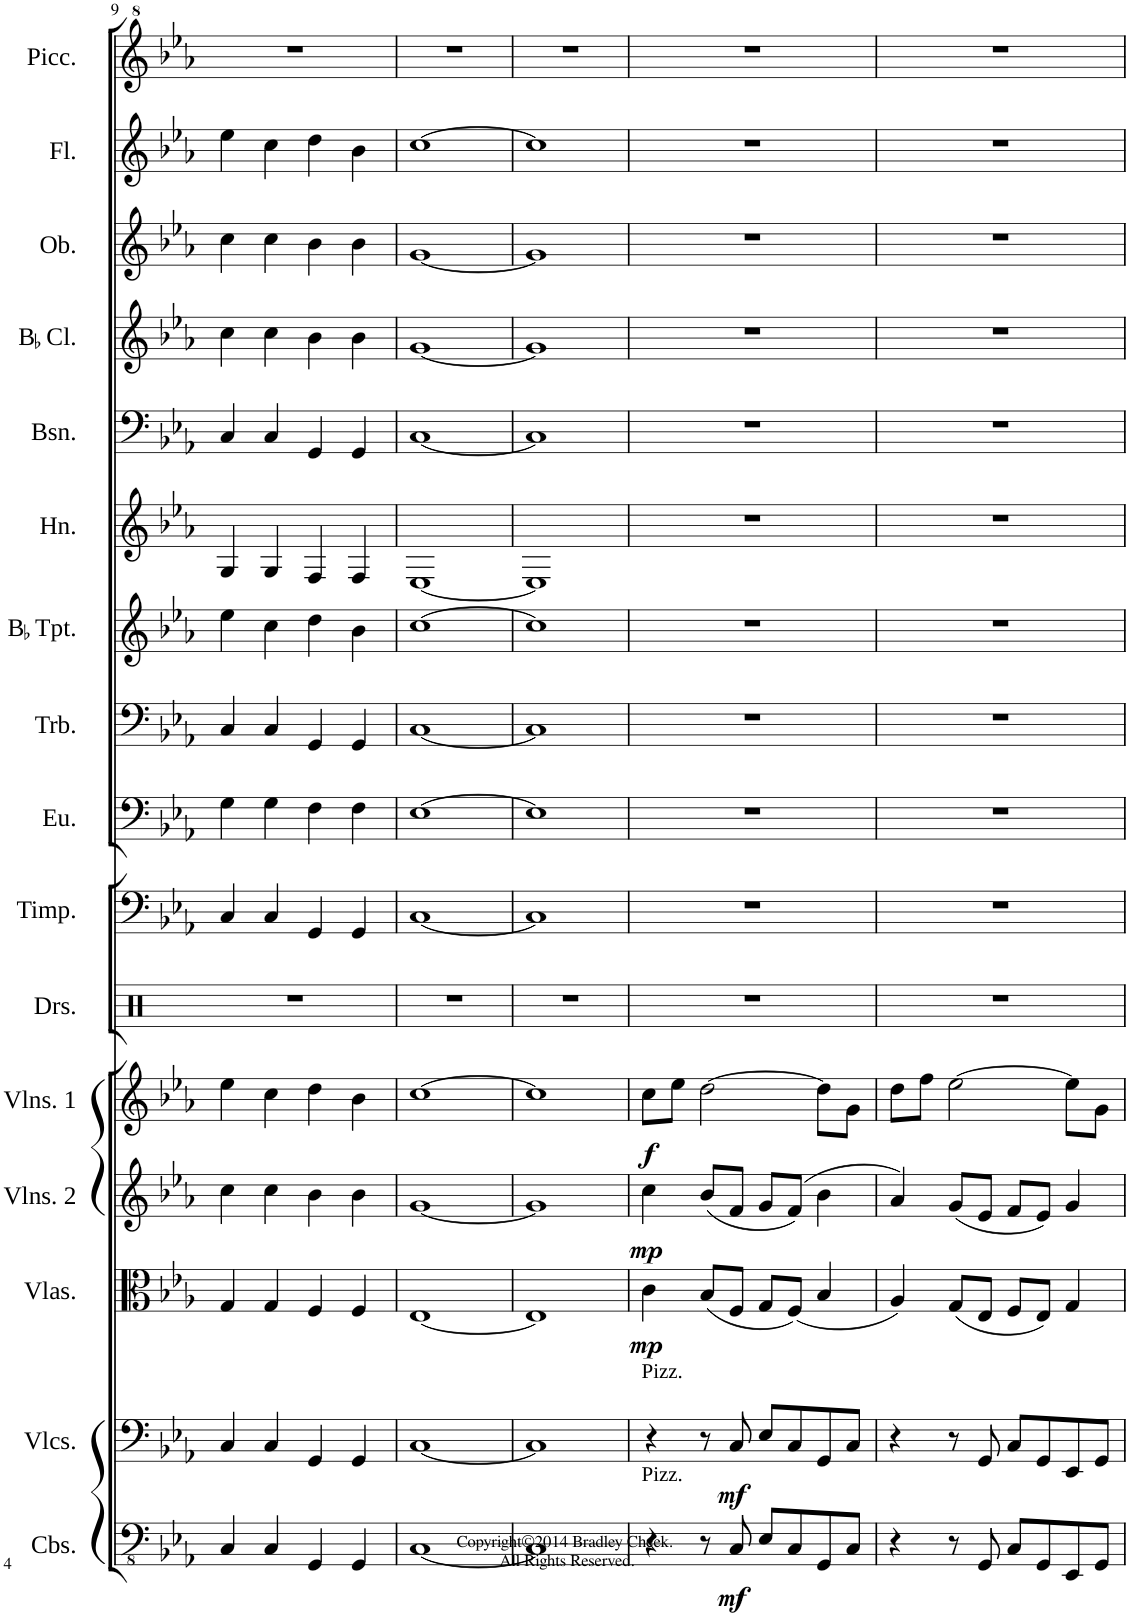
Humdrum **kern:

**kern	**dynam	**kern	**dynam	**kern	**dynam	**kern	**dynam	**kern	**dynam	**kern	**kern	**kern	**kern	**kern	**kern	**kern	**kern	**kern	**kern	**kern
*part16	*part16	*part15	*part15	*part14	*part14	*part13	*part13	*part12	*part12	*part11	*part10	*part9	*part8	*part7	*part6	*part5	*part4	*part3	*part2	*part1
*staff16	*staff16	*staff15	*staff15	*staff14	*staff14	*staff13	*staff13	*staff12	*staff12	*staff11	*staff10	*staff9	*staff8	*staff7	*staff6	*staff5	*staff4	*staff3	*staff2	*staff1
*I"Contrabasses	*	*I"Violoncellos	*	*I"Violas	*	*I"Violins 2	*	*I"Violins 1	*	*I"Drumset	*I"Timpani	*I"Euphonium	*I"Trombone	*I"BaccidentalFlat Trumpet	*I"Horn	*I"Bassoon	*I"BaccidentalFlat Clarinet	*I"Oboe	*I"Flute	*I"Piccolo
*I'Cbs.	*	*I'Vlcs.	*	*I'Vlas.	*	*I'Vlns. 2	*	*I'Vlns. 1	*	*I'Drs.	*I'Timp.	*I'Eu.	*I'Trb.	*I'BaccidentalFlat Tpt.	*I'Hn.	*I'Bsn.	*I'BaccidentalFlat Cl.	*I'Ob.	*I'Fl.	*I'Picc.
!!LO:PB:g=z
*clefFv4	*	*clefF4	*	*clefC3	*	*clefG2	*	*clefG2	*	*clefX	*clefF4	*clefF4	*clefF4	*clefG2	*clefG2	*clefF4	*clefG2	*clefG2	*clefG2	*clefG^2
*	*	*	*	*	*	*	*	*	*	*	*	*	*	*ITrd1c2	*ITrd4c7	*	*ITrd1c2	*	*	*ITrd-7c-12
*k[b-e-a-]	*	*k[b-e-a-]	*	*k[b-e-a-]	*	*k[b-e-a-]	*	*k[b-e-a-]	*	*k[]	*k[b-e-a-]	*k[b-e-a-]	*k[b-e-a-]	*k[b-e-a-]	*k[b-e-a-]	*k[b-e-a-]	*k[b-e-a-]	*k[b-e-a-]	*k[b-e-a-]	*k[b-e-a-]
*M4/4	*	*M4/4	*	*M4/4	*	*M4/4	*	*M4/4	*	*M4/4	*M4/4	*M4/4	*M4/4	*M4/4	*M4/4	*M4/4	*M4/4	*M4/4	*M4/4	*M4/4
=9	=9	=9	=9	=9	=9	=9	=9	=9	=9	=9	=9	=9	=9	=9	=9	=9	=9	=9	=9	=9
4CC/	.	4C/	.	4G/	.	4cc\	.	4ee-\	.	1r	4C/	4G\	4C/	4ee-\	4G/	4C/	4cc\	4cc\	4ee-\	1r
4CC/	.	4C/	.	4G/	.	4cc\	.	4cc\	.	.	4C/	4G\	4C/	4cc\	4G/	4C/	4cc\	4cc\	4cc\	.
4GGG/	.	4GG/	.	4F/	.	4b-\	.	4dd\	.	.	4GG/	4F\	4GG/	4dd\	4F/	4GG/	4b-\	4b-\	4dd\	.
4GGG/	.	4GG/	.	4F/	.	4b-\	.	4b-\	.	.	4GG/	4F\	4GG/	4b-\	4F/	4GG/	4b-\	4b-\	4b-\	.
=10	=10	=10	=10	=10	=10	=10	=10	=10	=10	=10	=10	=10	=10	=10	=10	=10	=10	=10	=10	=10
[1CC	.	[1C	.	[1E-	.	[1g	.	[1cc	.	1r	[1C	[1E-	[1C	[1cc	[1E-	[1C	[1g	[1g	[1cc	1r
=11	=11	=11	=11	=11	=11	=11	=11	=11	=11	=11	=11	=11	=11	=11	=11	=11	=11	=11	=11	=11
1CC]	.	1C]	.	1E-]	.	1g]	.	1cc]	.	1r	1C]	1E-]	1C]	1cc]	1E-]	1C]	1g]	1g]	1cc]	1r
=12	=12	=12	=12	=12	=12	=12	=12	=12	=12	=12	=12	=12	=12	=12	=12	=12	=12	=12	=12	=12
!	!	!LO:TX:a:t=Pizz.	!	!	!	!	!	!	!	!	!	!	!	!	!	!	!	!	!	!
!LO:TX:a:t=Pizz.	!	!	!	!	!	!	!	!	!	!	!	!	!	!	!	!	!	!	!	!
!	!	!	!	!	!LO:DY:b	!	!LO:DY:b	!	!LO:DY:b	!	!	!	!	!	!	!	!	!	!	!
4r	.	4r	.	4c\	mp	4cc\	mp	8cc\L	f	1r	1r	1r	1r	1r	1r	1r	1r	1r	1r	1r
.	.	.	.	.	.	.	.	8ee-\J	.	.	.	.	.	.	.	.	.	.	.	.
8r	.	8r	.	(8B-/L	.	(8b-/L	.	[2dd\	.	.	.	.	.	.	.	.	.	.	.	.
!	!LO:DY:b	!	!LO:DY:b	!	!	!	!	!	!	!	!	!	!	!	!	!	!	!	!	!
8CC/	mf	8C/	mf	8F/J	.	8f/J	.	.	.	.	.	.	.	.	.	.	.	.	.	.
8EE-/L	.	8E-/L	.	8G/L	.	8g/L	.	.	.	.	.	.	.	.	.	.	.	.	.	.
8CC/	.	8C/	.	(8F/J)	.	(8f/J)	.	.	.	.	.	.	.	.	.	.	.	.	.	.
8GGG/	.	8GG/	.	4B-/	.	4b-\	.	8dd\L]	.	.	.	.	.	.	.	.	.	.	.	.
8CC/J	.	8C/J	.	.	.	.	.	8g\J	.	.	.	.	.	.	.	.	.	.	.	.
=13	=13	=13	=13	=13	=13	=13	=13	=13	=13	=13	=13	=13	=13	=13	=13	=13	=13	=13	=13	=13
4r	.	4r	.	4A-/)	.	4a-/)	.	8dd\L	.	1r	1r	1r	1r	1r	1r	1r	1r	1r	1r	1r
.	.	.	.	.	.	.	.	8ff\J	.	.	.	.	.	.	.	.	.	.	.	.
8r	.	8r	.	(8G/L	.	(8g/L	.	[2ee-\	.	.	.	.	.	.	.	.	.	.	.	.
8GGG/	.	8GG/	.	8E-/J	.	8e-/J	.	.	.	.	.	.	.	.	.	.	.	.	.	.
8CC/L	.	8C/L	.	8F/L	.	8f/L	.	.	.	.	.	.	.	.	.	.	.	.	.	.
8GGG/	.	8GG/	.	8E-/J)	.	8e-/J)	.	.	.	.	.	.	.	.	.	.	.	.	.	.
8EEE-/	.	8EE-/	.	4G/	.	4g/	.	8ee-\L]	.	.	.	.	.	.	.	.	.	.	.	.
8GGG/J	.	8GG/J	.	.	.	.	.	8g\J	.	.	.	.	.	.	.	.	.	.	.	.
=	=	=	=	=	=	=	=	=	=	=	=	=	=	=	=	=	=	=	=	=
*-	*-	*-	*-	*-	*-	*-	*-	*-	*-	*-	*-	*-	*-	*-	*-	*-	*-	*-	*-	*-
